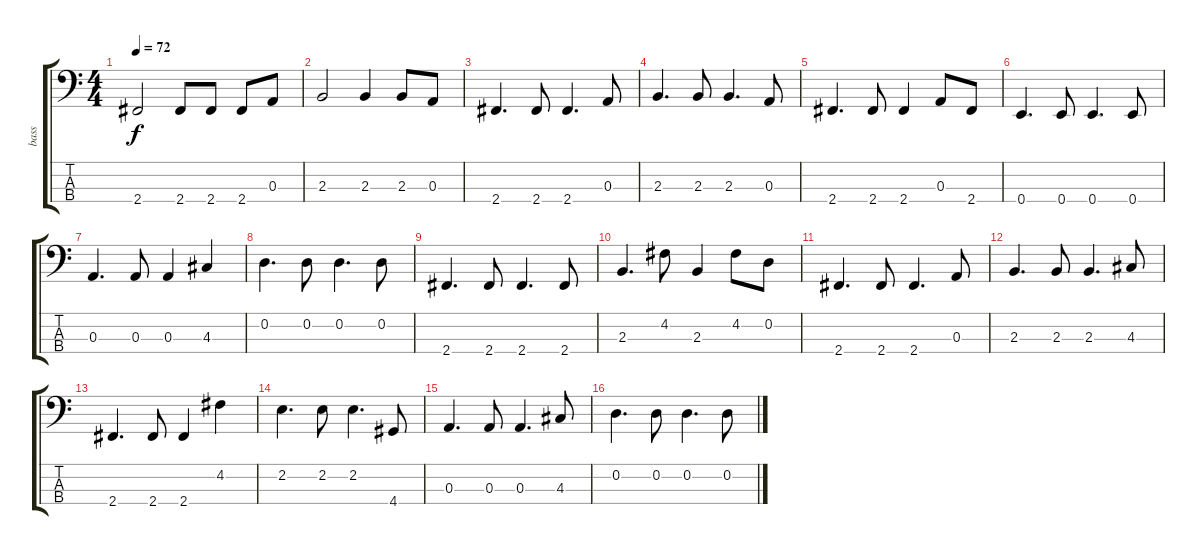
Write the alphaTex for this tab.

\track ("bass" "bass") {instrument electricbassfinger}
\staff {score tabs}
\tuning (G2 D2 A1 E1) {hide}
\ts (4 4)
\tempo 72
\clef f4
\ks c
2.4.2{dy f} 2.4.8 2.4.8 2.4.8 0.3.8 |
2.3.2 2.3.4 2.3.8 0.3.8 |
2.4.4{d} 2.4.8 2.4.4{d} 0.3.8 |
2.3.4{d} 2.3.8 2.3.4{d} 0.3.8 |
2.4.4{d} 2.4.8 2.4.4 0.3.8 2.4.8 |
0.4.4{d} 0.4.8 0.4.4{d} 0.4.8 |
0.3.4{d} 0.3.8 0.3.4 4.3.4 |
0.2.4{d} 0.2.8 0.2.4{d} 0.2.8 |
2.4.4{d} 2.4.8 2.4.4{d} 2.4.8 |
2.3.4{d} 4.2.8 2.3.4 4.2.8 0.2.8 |
2.4.4{d} 2.4.8 2.4.4{d} 0.3.8 |
2.3.4{d} 2.3.8 2.3.4{d} 4.3.8 |
2.4.4{d} 2.4.8 2.4.4 4.2.4 |
2.2.4{d} 2.2.8 2.2.4{d} 4.4.8 |
0.3.4{d} 0.3.8 0.3.4{d} 4.3.8 |
0.2.4{d} 0.2.8 0.2.4{d} 0.2.8
